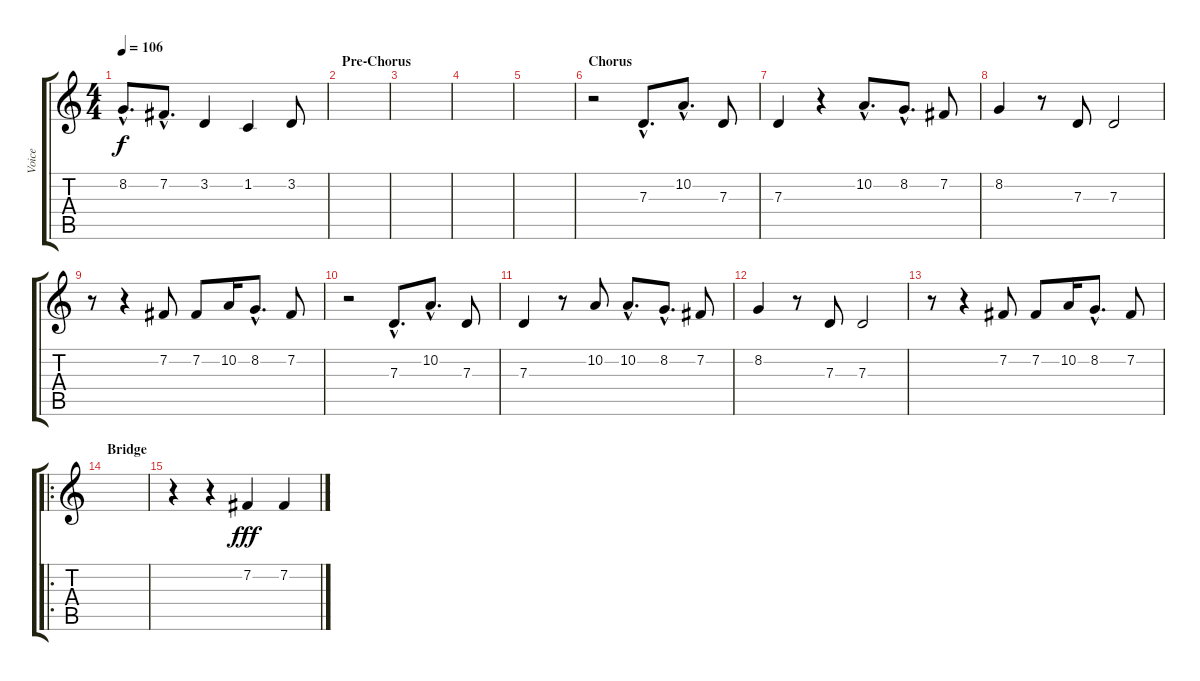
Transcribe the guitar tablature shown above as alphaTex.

\track ("Voice" "Voice") {instrument oboe}
\staff {score tabs}
\tuning (E4 B3 G3 D3 A2 E2) {hide}
\ts (4 4)
\tempo 106
\clef g2
\ks c
8.2{hac}.8{d dy f} 7.2{hac}.8{d} 3.2.4 1.2.4 3.2.8 |
\section ("" "Pre-Chorus")
|
|
|
|
\section ("" "Chorus")
r.2 7.3{hac}.8{d} 10.2{hac}.8{d} 7.3.8 |
7.3.4 r.4 10.2{hac}.8{d} 8.2{hac}.8{d} 7.2.8 |
8.2.4 r.8 7.3.8 7.3.2 |
r.8 r.4 7.2.8 7.2.8 10.2.16 8.2{hac}.8{d} 7.2.8 |
r.2 7.3{hac}.8{d} 10.2{hac}.8{d} 7.3.8 |
7.3.4 r.8 10.2.8 10.2{hac}.8{d} 8.2{hac}.8{d} 7.2.8 |
8.2.4 r.8 7.3.8 7.3.2 |
r.8 r.4 7.2.8 7.2.8 10.2.16 8.2{hac}.8{d} 7.2.8 |
\ro
\section ("" "Bridge")
|
r.4 r.4 7.2.4{dy fff instrument breathnoise} 7.2.4
